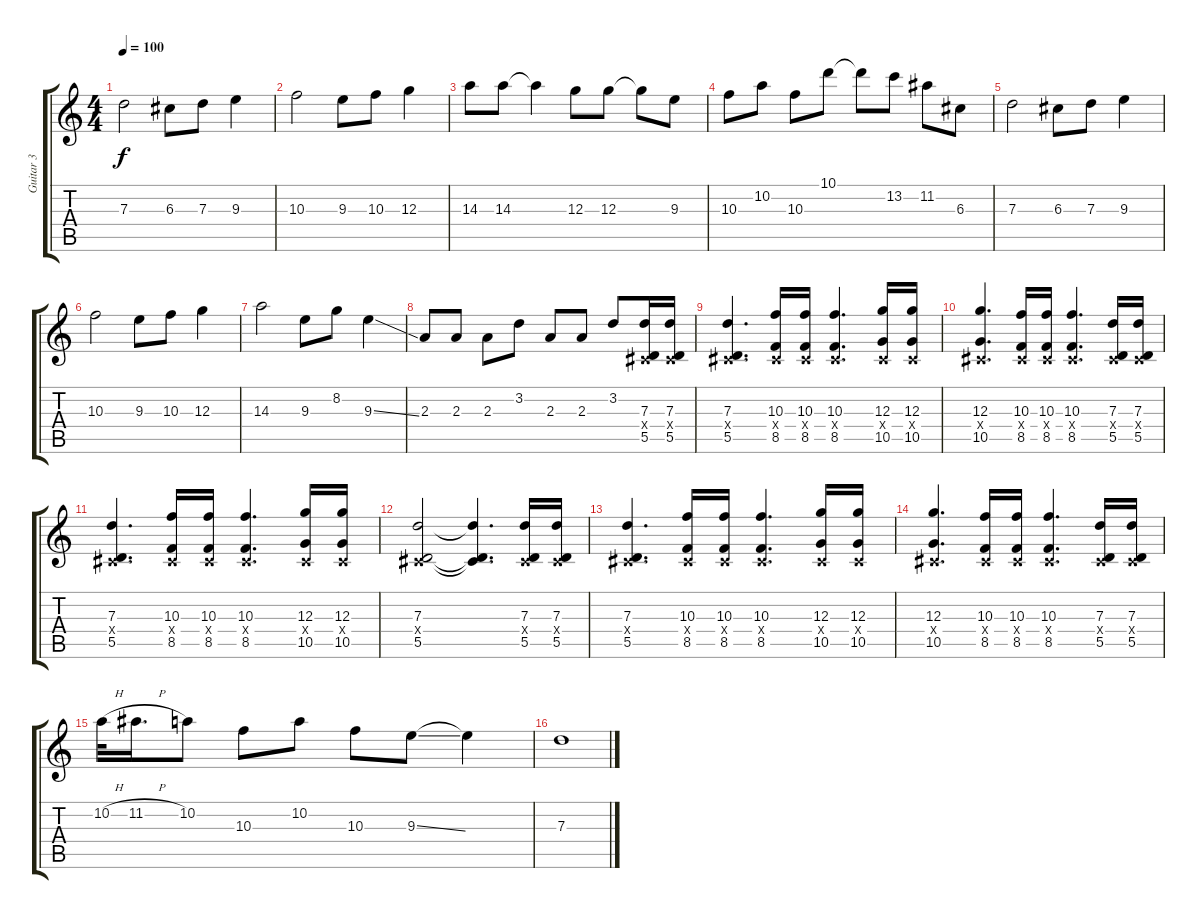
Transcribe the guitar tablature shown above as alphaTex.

\track ("Guitar 3" "Guitar 3") {instrument overdrivenguitar}
\staff {score tabs}
\tuning (E4 B3 G3 D3 A2 E2) {hide}
\ts (4 4)
\tempo 100
\clef g2
\ks c
7.3.2{dy f} 6.3.8 7.3.8 9.3.4 |
10.3.2 9.3.8 10.3.8 12.3.4 |
14.3.8 14.3.8 14.3{t}.4 12.3.8 12.3.8 12.3{t}.8 9.3.8 |
10.3.8 10.2.8 10.3.8 10.1.8 10.1{t}.8 13.2.8 11.2.8 6.3.8 |
7.3.2 6.3.8 7.3.8 9.3.4 |
10.3.2 9.3.8 10.3.8 12.3.4 |
14.3.2 9.3.8 8.2.8 9.3{ss}.4 |
2.3.8 2.3.8 2.3.8 3.2.8 2.3.8 2.3.8 3.2.8 (7.3 -1.4{x} 5.5).16 (7.3 -1.4{x} 5.5).16 |
(7.3 -1.4{x} 5.5).4{d} (10.3 -1.4{x} 8.5).16 (10.3 -1.4{x} 8.5).16 (10.3 -1.4{x} 8.5).4{d} (12.3 -1.4{x} 10.5).16 (12.3 -1.4{x} 10.5).16 |
(12.3 -1.4{x} 10.5).4{d} (10.3 -1.4{x} 8.5).16 (10.3 -1.4{x} 8.5).16 (10.3 -1.4{x} 8.5).4{d} (7.3 -1.4{x} 5.5).16 (7.3 -1.4{x} 5.5).16 |
(7.3 -1.4{x} 5.5).4{d} (10.3 -1.4{x} 8.5).16 (10.3 -1.4{x} 8.5).16 (10.3 -1.4{x} 8.5).4{d} (12.3 -1.4{x} 10.5).16 (12.3 -1.4{x} 10.5).16 |
(7.3 -1.4{x} 5.5).2 (7.3{t} -1.4{t} 5.5{t}).4{d} (7.3 -1.4{x} 5.5).16 (7.3 -1.4{x} 5.5).16 |
(7.3 -1.4{x} 5.5).4{d} (10.3 -1.4{x} 8.5).16 (10.3 -1.4{x} 8.5).16 (10.3 -1.4{x} 8.5).4{d} (12.3 -1.4{x} 10.5).16 (12.3 -1.4{x} 10.5).16 |
(12.3 -1.4{x} 10.5).4{d} (10.3 -1.4{x} 8.5).16 (10.3 -1.4{x} 8.5).16 (10.3 -1.4{x} 8.5).4{d} (7.3 -1.4{x} 5.5).16 (7.3 -1.4{x} 5.5).16 |
10.2{h}.32 11.2{h}.16{d} 10.2.8 10.3.8 10.2.8 10.3.8 9.3{ss}.8 9.3{t}.4 |
7.3.1
